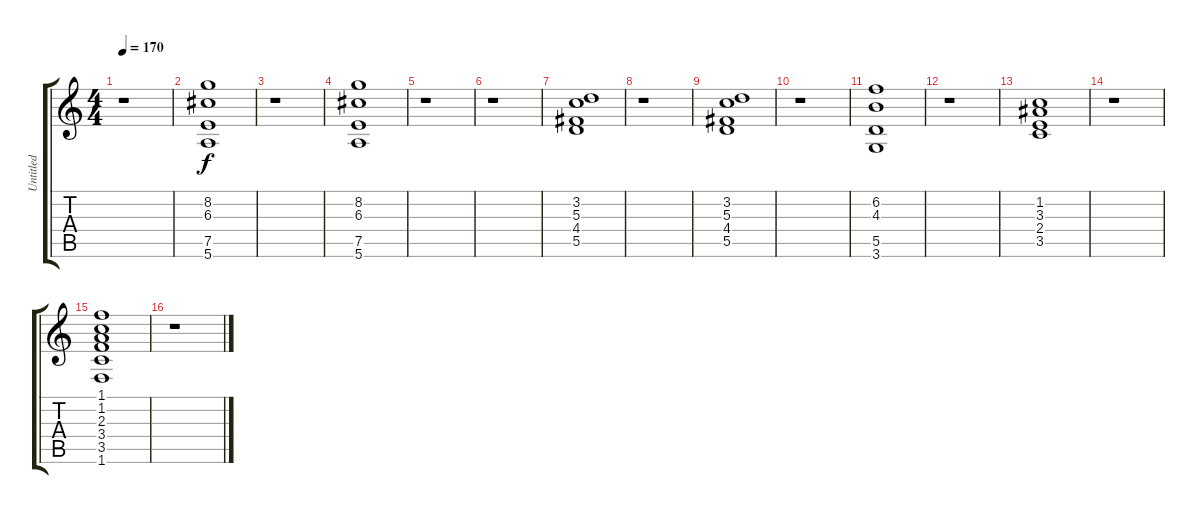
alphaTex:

\track ("Untitled" "Untitled") {instrument acousticguitarnylon}
\staff {score tabs}
\tuning (E4 B3 G3 D3 A2 E2) {hide}
\ts (4 4)
\tempo 170
\clef g2
\ks c
r.1{dy f} |
(8.2 6.3 7.5 5.6).1 |
r.1 |
(8.2 6.3 7.5 5.6).1 |
r.1 |
r.1 |
(3.2 5.3 4.4 5.5).1 |
r.1 |
(3.2 5.3 4.4 5.5).1 |
r.1 |
(6.2 4.3 5.5 3.6).1 |
r.1 |
(1.2 3.3 2.4 3.5).1 |
r.1 |
(1.1 1.2 2.3 3.4 3.5 1.6).1 |
r.1
